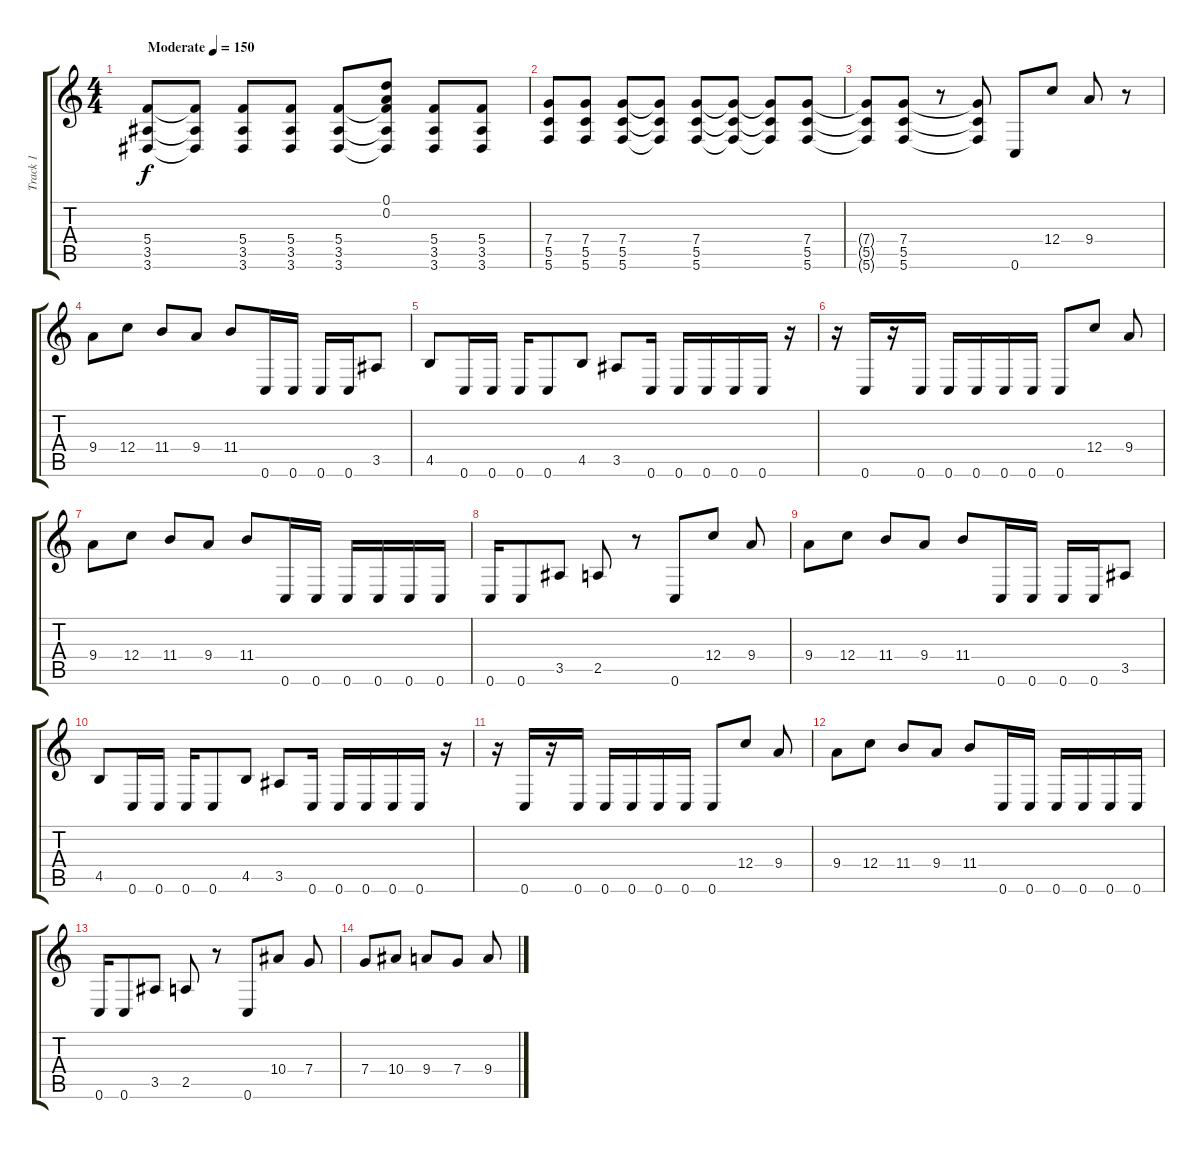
\track ("Track 1" "Track 1") {instrument distortionguitar}
\staff {score tabs}
\tuning (D4 A3 F3 C3 G2 C2) {hide}
\ts (4 4)
\tempo (150 "Moderate")
\clef g2
\ks c
(5.4 3.5 3.6).8{dy f instrument distortionguitar} (5.4{t} 3.5{t} 3.6{t}).8 (5.4 3.5 3.6).8 (5.4 3.5 3.6).8 (5.4 3.5 3.6).8 (0.1 0.2 5.4{t} 3.5{t} 3.6{t}).8 (5.4 3.5 3.6).8 (5.4 3.5 3.6).8 |
(7.4 5.5 5.6).8 (7.4 5.5 5.6).8 (7.4 5.5 5.6).8 (7.4{t} 5.5{t} 5.6{t}).8 (7.4 5.5 5.6).8 (7.4{t} 5.5{t} 5.6{t}).8 (7.4{t} 5.5{t} 5.6{t}).8 (7.4 5.5 5.6).8 |
(7.4{t} 5.5{t} 5.6{t}).8 (7.4 5.5 5.6).8 r.8 (7.4{t} 5.5{t} 5.6{t}).8 0.6.8 12.4.8 9.4.8 r.8 |
9.4.8 12.4.8 11.4.8 9.4.8 11.4.8 0.6.16 0.6.16 0.6.16 0.6.16 3.5.8 |
4.5.8 0.6.16 0.6.16 0.6.16 0.6.8 4.5.8 3.5.8 0.6.16 0.6.16 0.6.16 0.6.16 0.6.16 r.16 |
r.16 0.6.16 r.16 0.6.16 0.6.16 0.6.16 0.6.16 0.6.16 0.6.8 12.4.8 9.4.8 |
9.4.8 12.4.8 11.4.8 9.4.8 11.4.8 0.6.16 0.6.16 0.6.16 0.6.16 0.6.16 0.6.16 |
0.6.16 0.6.8 3.5.8 2.5.8 r.8 0.6.8 12.4.8 9.4.8 |
9.4.8 12.4.8 11.4.8 9.4.8 11.4.8 0.6.16 0.6.16 0.6.16 0.6.16 3.5.8 |
4.5.8 0.6.16 0.6.16 0.6.16 0.6.8 4.5.8 3.5.8 0.6.16 0.6.16 0.6.16 0.6.16 0.6.16 r.16 |
r.16 0.6.16 r.16 0.6.16 0.6.16 0.6.16 0.6.16 0.6.16 0.6.8 12.4.8 9.4.8 |
9.4.8 12.4.8 11.4.8 9.4.8 11.4.8 0.6.16 0.6.16 0.6.16 0.6.16 0.6.16 0.6.16 |
0.6.16 0.6.8 3.5.8 2.5.8 r.8 0.6.8 10.4.8 7.4.8 |
7.4.8 10.4.8 9.4.8 7.4.8 9.4.8
